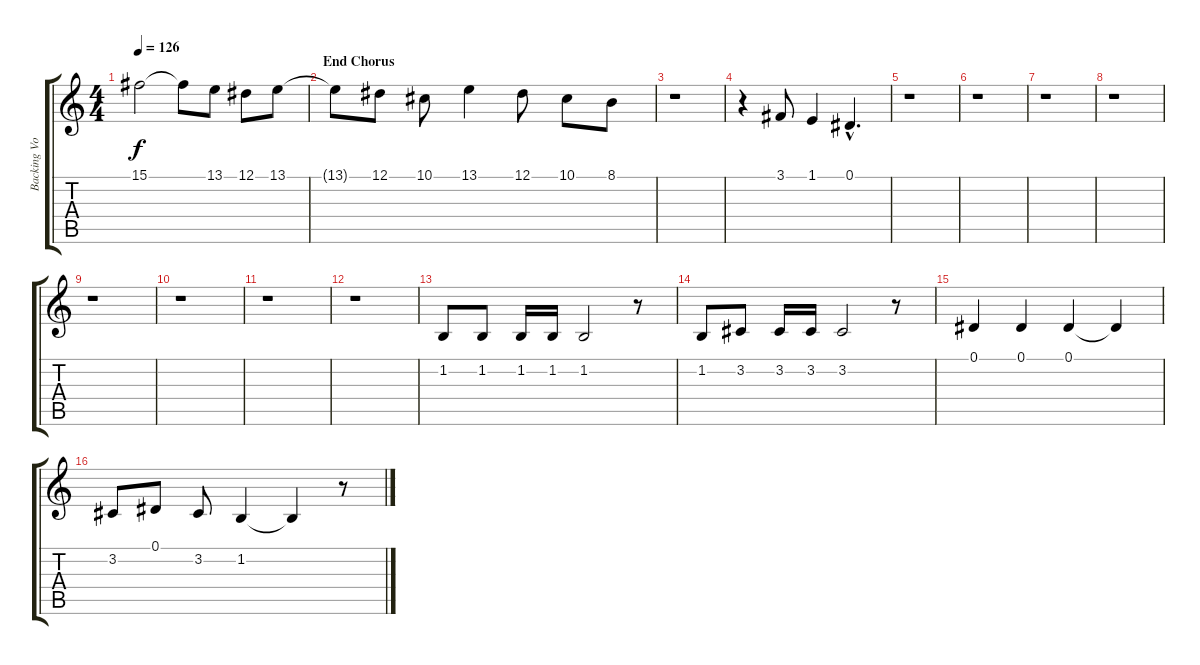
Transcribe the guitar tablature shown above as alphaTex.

\track ("Backing Vocals (Spanish)" "Backing Vo") {instrument pad1newage}
\staff {score tabs}
\tuning (Eb4 Bb3 Gb3 Db3 Ab2 Eb2) {hide}
\ts (4 4)
\tempo 126
\clef g2
\ks c
15.1.2{dy f} 15.1{t}.8 13.1.8 12.1.8 13.1.8 |
\section ("" "End Chorus")
13.1{t}.8 12.1.8 10.1.8 13.1.4 12.1.8 10.1.8 8.1.8 |
r.1 |
r.4 3.1.8 1.1.4 0.1{hac}.4{d} |
r.1 |
r.1 |
r.1 |
r.1 |
r.1 |
r.1 |
r.1 |
r.1 |
1.2.8 1.2.8 1.2.16 1.2.16 1.2.2 r.8 |
1.2.8 3.2.8 3.2.16 3.2.16 3.2.2 r.8 |
0.1.4 0.1.4 0.1.4 0.1{t}.4 |
3.2.8 0.1.8 3.2.8 1.2.4 1.2{t}.4 r.8
